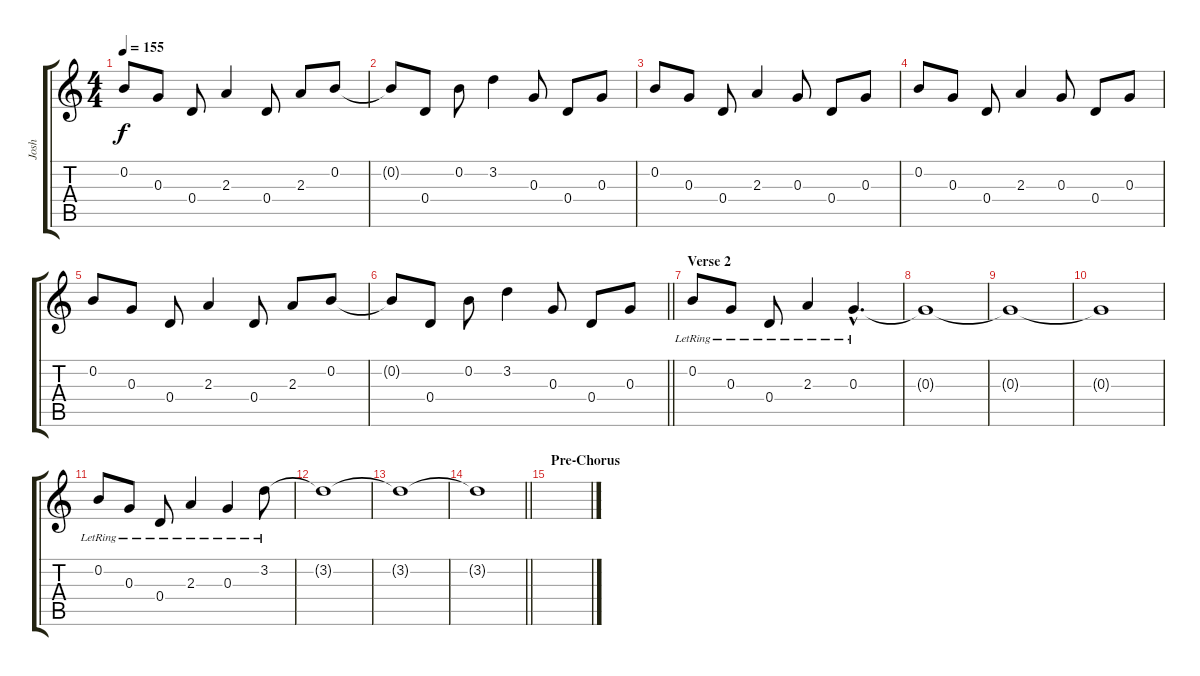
\track ("Josh" "Josh") {instrument acousticgrandpiano}
\staff {score tabs}
\tuning (E5 B4 G4 D4 A3 D3) {hide}
\ts (4 4)
\tempo 155
\clef g2
\ks c
0.2.8{dy f} 0.3.8 0.4.8 2.3.4 0.4.8 2.3.8 0.2.8 |
0.2{t}.8 0.4.8 0.2.8 3.2.4 0.3.8 0.4.8 0.3.8 |
0.2.8 0.3.8 0.4.8 2.3.4 0.3.8 0.4.8 0.3.8 |
0.2.8 0.3.8 0.4.8 2.3.4 0.3.8 0.4.8 0.3.8 |
0.2.8 0.3.8 0.4.8 2.3.4 0.4.8 2.3.8 0.2.8 |
\barLineRight lightlight
0.2{t}.8 0.4.8 0.2.8 3.2.4 0.3.8 0.4.8 0.3.8 |
\section ("" "Verse 2")
0.2{lr}.8 0.3{lr}.8 0.4{lr}.8 2.3{lr}.4 0.3{hac lr}.4{d volume 2} |
0.3{t}.1 |
0.3{t}.1 |
0.3{t}.1 |
0.2{lr}.8{volume 11} 0.3{lr}.8 0.4{lr}.8 2.3{lr}.4 0.3{lr}.4{volume 2} 3.2{lr}.8 |
3.2{t}.1 |
3.2{t}.1 |
\barLineRight lightlight
3.2{t}.1 |
\section ("" "Pre-Chorus")
